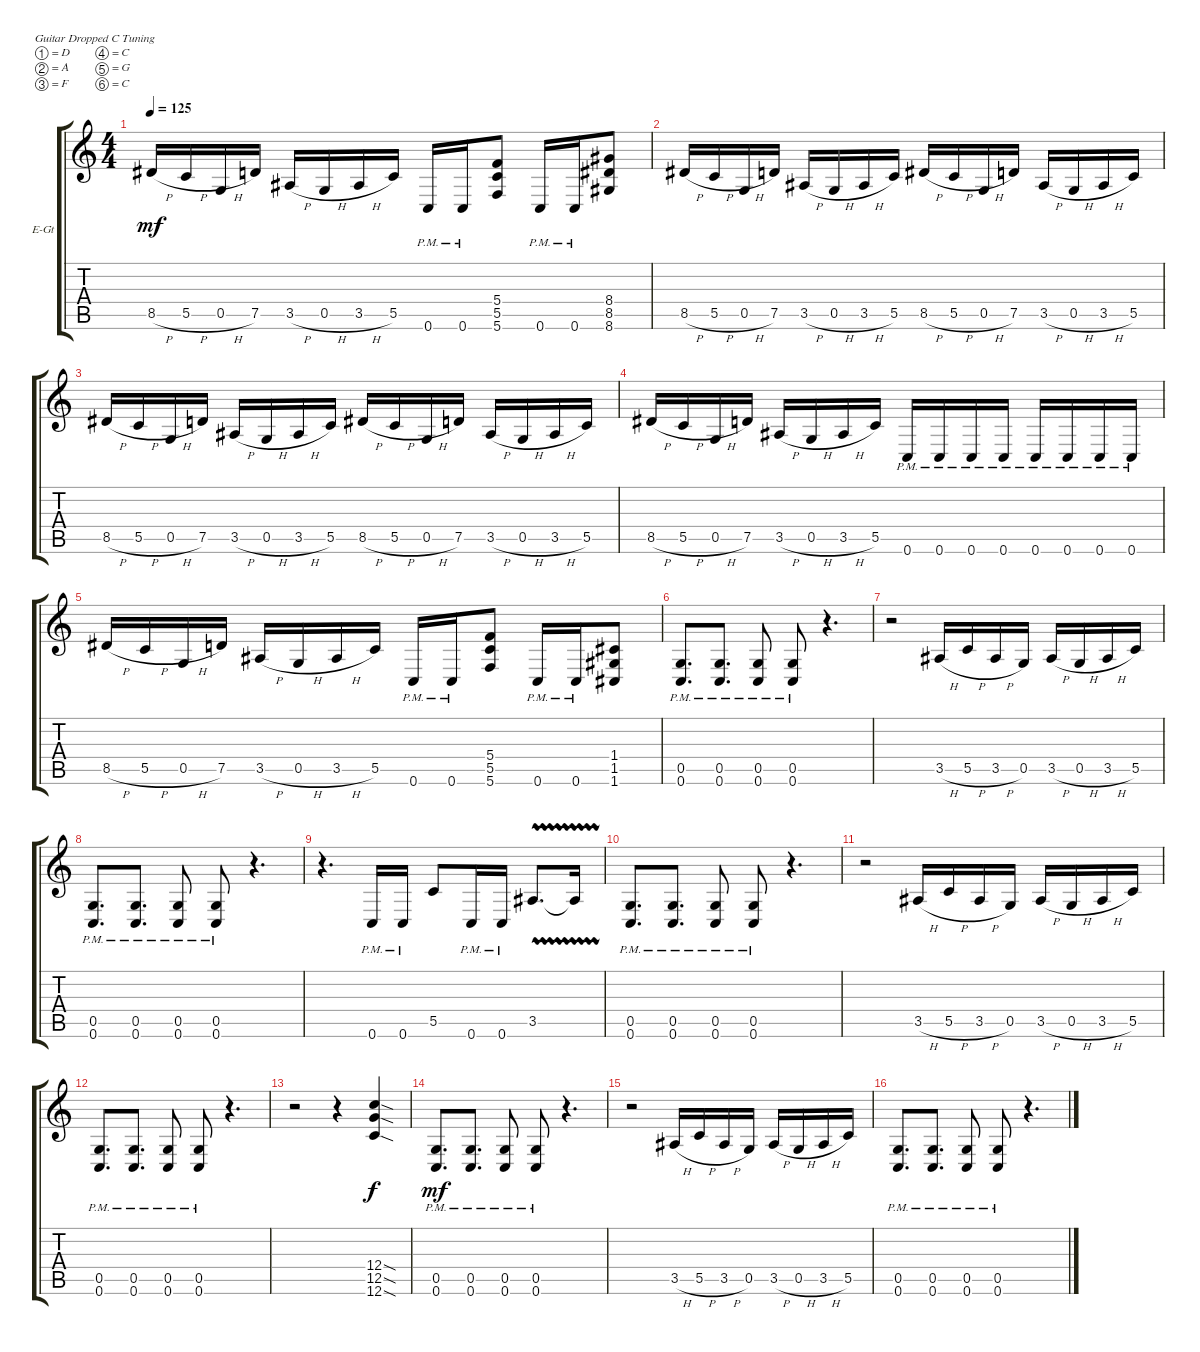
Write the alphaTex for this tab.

\defaultSystemsLayout 4
\bracketExtendMode groupsimilarinstruments
\firstSystemTrackNameOrientation horizontal
\otherSystemsTrackNameOrientation horizontal
\track ("Electric Guitar" "E-Gt") {instrument overdrivenguitar}
\staff {score tabs}
\tuning (D4 A3 F3 C3 G2 C2)
\ts (4 4)
\tempo 125
\clef g2
\ks c
8.5{h}.16{dy mf} 5.5{h}.16 0.5{h}.16 7.5.16 3.5{h}.16 0.5{h}.16 3.5{h}.16 5.5.16 0.6{pm}.16 0.6{pm}.16 (5.6 5.5 5.4).8 0.6{pm}.16 0.6{pm}.16 (8.6 8.5 8.4).8 |
8.5{h}.16 5.5{h}.16 0.5{h}.16 7.5.16 3.5{h}.16 0.5{h}.16 3.5{h}.16 5.5.16 8.5{h}.16 5.5{h}.16 0.5{h}.16 7.5.16 3.5{h}.16 0.5{h}.16 3.5{h}.16 5.5.16 |
8.5{h}.16 5.5{h}.16 0.5{h}.16 7.5.16 3.5{h}.16 0.5{h}.16 3.5{h}.16 5.5.16 8.5{h}.16 5.5{h}.16 0.5{h}.16 7.5.16 3.5{h}.16 0.5{h}.16 3.5{h}.16 5.5.16 |
8.5{h}.16 5.5{h}.16 0.5{h}.16 7.5.16 3.5{h}.16 0.5{h}.16 3.5{h}.16 5.5.16 0.6{pm}.16 0.6{pm}.16 0.6{pm}.16 0.6{pm}.16 0.6{pm}.16 0.6{pm}.16 0.6{pm}.16 0.6{pm}.16 |
8.5{h}.16 5.5{h}.16 0.5{h}.16 7.5.16 3.5{h}.16 0.5{h}.16 3.5{h}.16 5.5.16 0.6{pm}.16 0.6{pm}.16 (5.6 5.5 5.4).8 0.6{pm}.16 0.6{pm}.16 (1.6 1.5 1.4).8 |
(0.5{pm} 0.6{pm}).8{d} (0.5{pm} 0.6{pm}).8{d} (0.5{pm} 0.6{pm}).8 (0.5{pm} 0.6{pm}).8 r.4{d} |
r.2 3.5{h}.16 5.5{h}.16 3.5{h}.16 0.5.16 3.5{h}.16 0.5{h}.16 3.5{h}.16 5.5.16 |
(0.5{pm} 0.6{pm}).8{d} (0.5{pm} 0.6{pm}).8{d} (0.5{pm} 0.6{pm}).8 (0.5{pm} 0.6{pm}).8 r.4{d} |
r.4{d} 0.6{pm}.16 0.6{pm}.16 5.5.8 0.6{pm}.16 0.6{pm}.16 3.5{vw}.8{d} 3.5{vw t}.16 |
(0.5{pm} 0.6{pm}).8{d} (0.5{pm} 0.6{pm}).8{d} (0.5{pm} 0.6{pm}).8 (0.5{pm} 0.6{pm}).8 r.4{d} |
r.2 3.5{h}.16 5.5{h}.16 3.5{h}.16 0.5.16 3.5{h}.16 0.5{h}.16 3.5{h}.16 5.5.16 |
(0.5{pm} 0.6{pm}).8{d} (0.5{pm} 0.6{pm}).8{d} (0.5{pm} 0.6{pm}).8 (0.5{pm} 0.6{pm}).8 r.4{d} |
r.2 r.4 (12.6{sod} 12.5{sod} 12.4{sod}).4{dy f} |
(0.5{pm} 0.6{pm}).8{d dy mf} (0.5{pm} 0.6{pm}).8{d} (0.5{pm} 0.6{pm}).8 (0.5{pm} 0.6{pm}).8 r.4{d} |
r.2 3.5{h}.16 5.5{h}.16 3.5{h}.16 0.5.16 3.5{h}.16 0.5{h}.16 3.5{h}.16 5.5.16 |
(0.5{pm} 0.6{pm}).8{d} (0.5{pm} 0.6{pm}).8{d} (0.5{pm} 0.6{pm}).8 (0.5{pm} 0.6{pm}).8 r.4{d}
